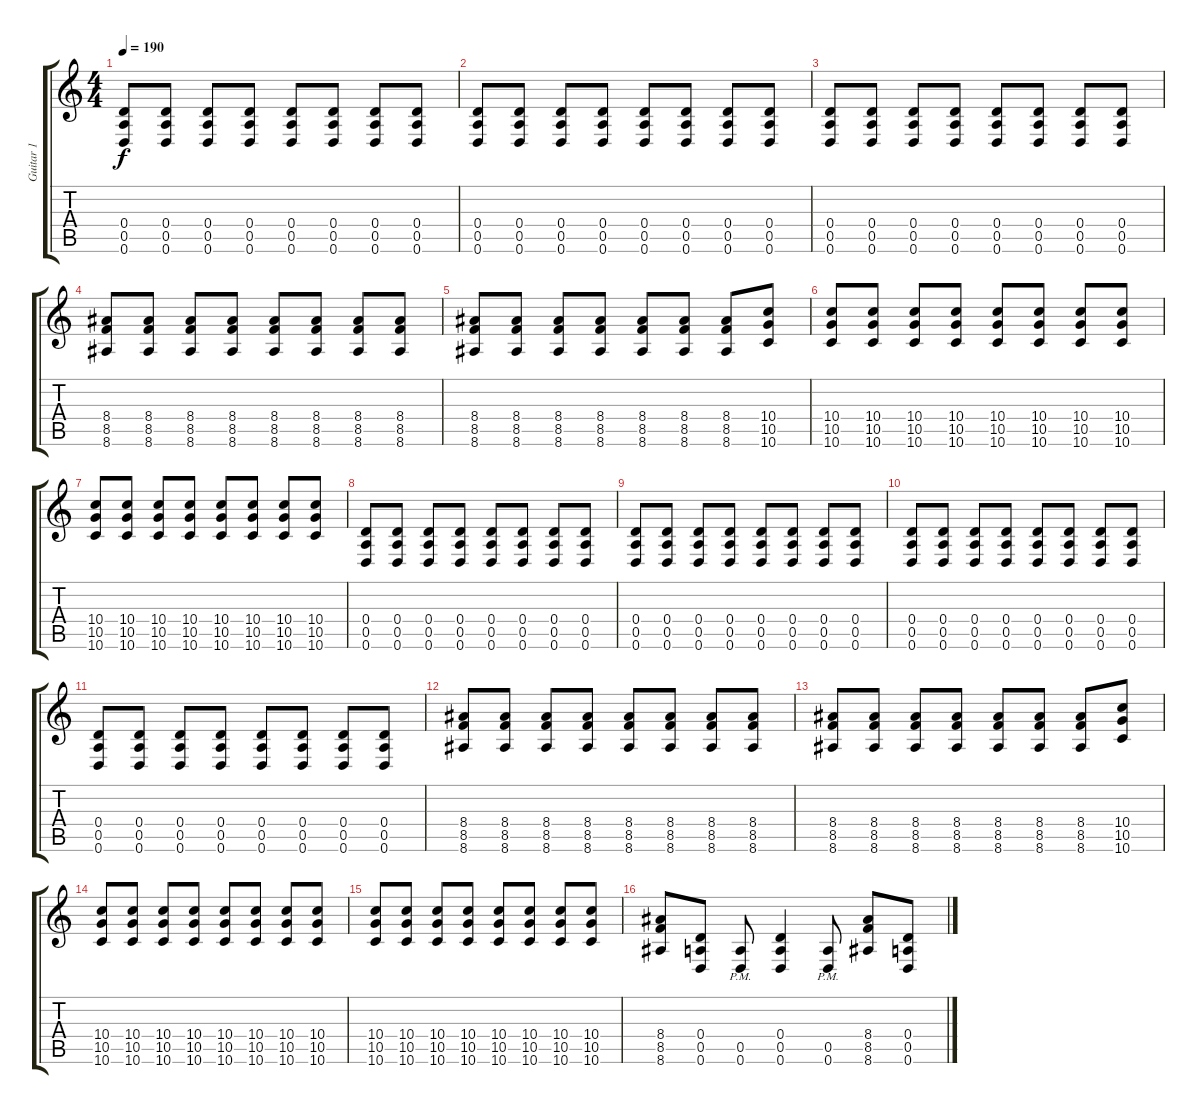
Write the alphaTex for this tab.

\track ("Guitar 1" "Guitar 1") {instrument distortionguitar}
\staff {score tabs}
\tuning (E4 B3 G3 D3 A2 D2) {hide}
\ts (4 4)
\tempo 190
\clef g2
\ks c
(0.4 0.5 0.6).8{dy f} (0.4 0.5 0.6).8 (0.4 0.5 0.6).8 (0.4 0.5 0.6).8 (0.4 0.5 0.6).8 (0.4 0.5 0.6).8 (0.4 0.5 0.6).8 (0.4 0.5 0.6).8 |
(0.4 0.5 0.6).8 (0.4 0.5 0.6).8 (0.4 0.5 0.6).8 (0.4 0.5 0.6).8 (0.4 0.5 0.6).8 (0.4 0.5 0.6).8 (0.4 0.5 0.6).8 (0.4 0.5 0.6).8 |
(0.4 0.5 0.6).8 (0.4 0.5 0.6).8 (0.4 0.5 0.6).8 (0.4 0.5 0.6).8 (0.4 0.5 0.6).8 (0.4 0.5 0.6).8 (0.4 0.5 0.6).8 (0.4 0.5 0.6).8 |
(8.4 8.5 8.6).8 (8.4 8.5 8.6).8 (8.4 8.5 8.6).8 (8.4 8.5 8.6).8 (8.4 8.5 8.6).8 (8.4 8.5 8.6).8 (8.4 8.5 8.6).8 (8.4 8.5 8.6).8 |
(8.4 8.5 8.6).8 (8.4 8.5 8.6).8 (8.4 8.5 8.6).8 (8.4 8.5 8.6).8 (8.4 8.5 8.6).8 (8.4 8.5 8.6).8 (8.4 8.5 8.6).8 (10.4 10.5 10.6).8 |
(10.4 10.5 10.6).8 (10.4 10.5 10.6).8 (10.4 10.5 10.6).8 (10.4 10.5 10.6).8 (10.4 10.5 10.6).8 (10.4 10.5 10.6).8 (10.4 10.5 10.6).8 (10.4 10.5 10.6).8 |
(10.4 10.5 10.6).8 (10.4 10.5 10.6).8 (10.4 10.5 10.6).8 (10.4 10.5 10.6).8 (10.4 10.5 10.6).8 (10.4 10.5 10.6).8 (10.4 10.5 10.6).8 (10.4 10.5 10.6).8 |
(0.4 0.5 0.6).8 (0.4 0.5 0.6).8 (0.4 0.5 0.6).8 (0.4 0.5 0.6).8 (0.4 0.5 0.6).8 (0.4 0.5 0.6).8 (0.4 0.5 0.6).8 (0.4 0.5 0.6).8 |
(0.4 0.5 0.6).8 (0.4 0.5 0.6).8 (0.4 0.5 0.6).8 (0.4 0.5 0.6).8 (0.4 0.5 0.6).8 (0.4 0.5 0.6).8 (0.4 0.5 0.6).8 (0.4 0.5 0.6).8 |
(0.4 0.5 0.6).8 (0.4 0.5 0.6).8 (0.4 0.5 0.6).8 (0.4 0.5 0.6).8 (0.4 0.5 0.6).8 (0.4 0.5 0.6).8 (0.4 0.5 0.6).8 (0.4 0.5 0.6).8 |
(0.4 0.5 0.6).8 (0.4 0.5 0.6).8 (0.4 0.5 0.6).8 (0.4 0.5 0.6).8 (0.4 0.5 0.6).8 (0.4 0.5 0.6).8 (0.4 0.5 0.6).8 (0.4 0.5 0.6).8 |
(8.4 8.5 8.6).8 (8.4 8.5 8.6).8 (8.4 8.5 8.6).8 (8.4 8.5 8.6).8 (8.4 8.5 8.6).8 (8.4 8.5 8.6).8 (8.4 8.5 8.6).8 (8.4 8.5 8.6).8 |
(8.4 8.5 8.6).8 (8.4 8.5 8.6).8 (8.4 8.5 8.6).8 (8.4 8.5 8.6).8 (8.4 8.5 8.6).8 (8.4 8.5 8.6).8 (8.4 8.5 8.6).8 (10.4 10.5 10.6).8 |
(10.4 10.5 10.6).8 (10.4 10.5 10.6).8 (10.4 10.5 10.6).8 (10.4 10.5 10.6).8 (10.4 10.5 10.6).8 (10.4 10.5 10.6).8 (10.4 10.5 10.6).8 (10.4 10.5 10.6).8 |
(10.4 10.5 10.6).8 (10.4 10.5 10.6).8 (10.4 10.5 10.6).8 (10.4 10.5 10.6).8 (10.4 10.5 10.6).8 (10.4 10.5 10.6).8 (10.4 10.5 10.6).8 (10.4 10.5 10.6).8 |
(8.4 8.5 8.6).8 (0.4 0.5 0.6).8 (0.5{pm} 0.6{pm}).8 (0.4 0.5 0.6).4 (0.5{pm} 0.6{pm}).8 (8.4 8.5 8.6).8 (0.4 0.5 0.6).8
